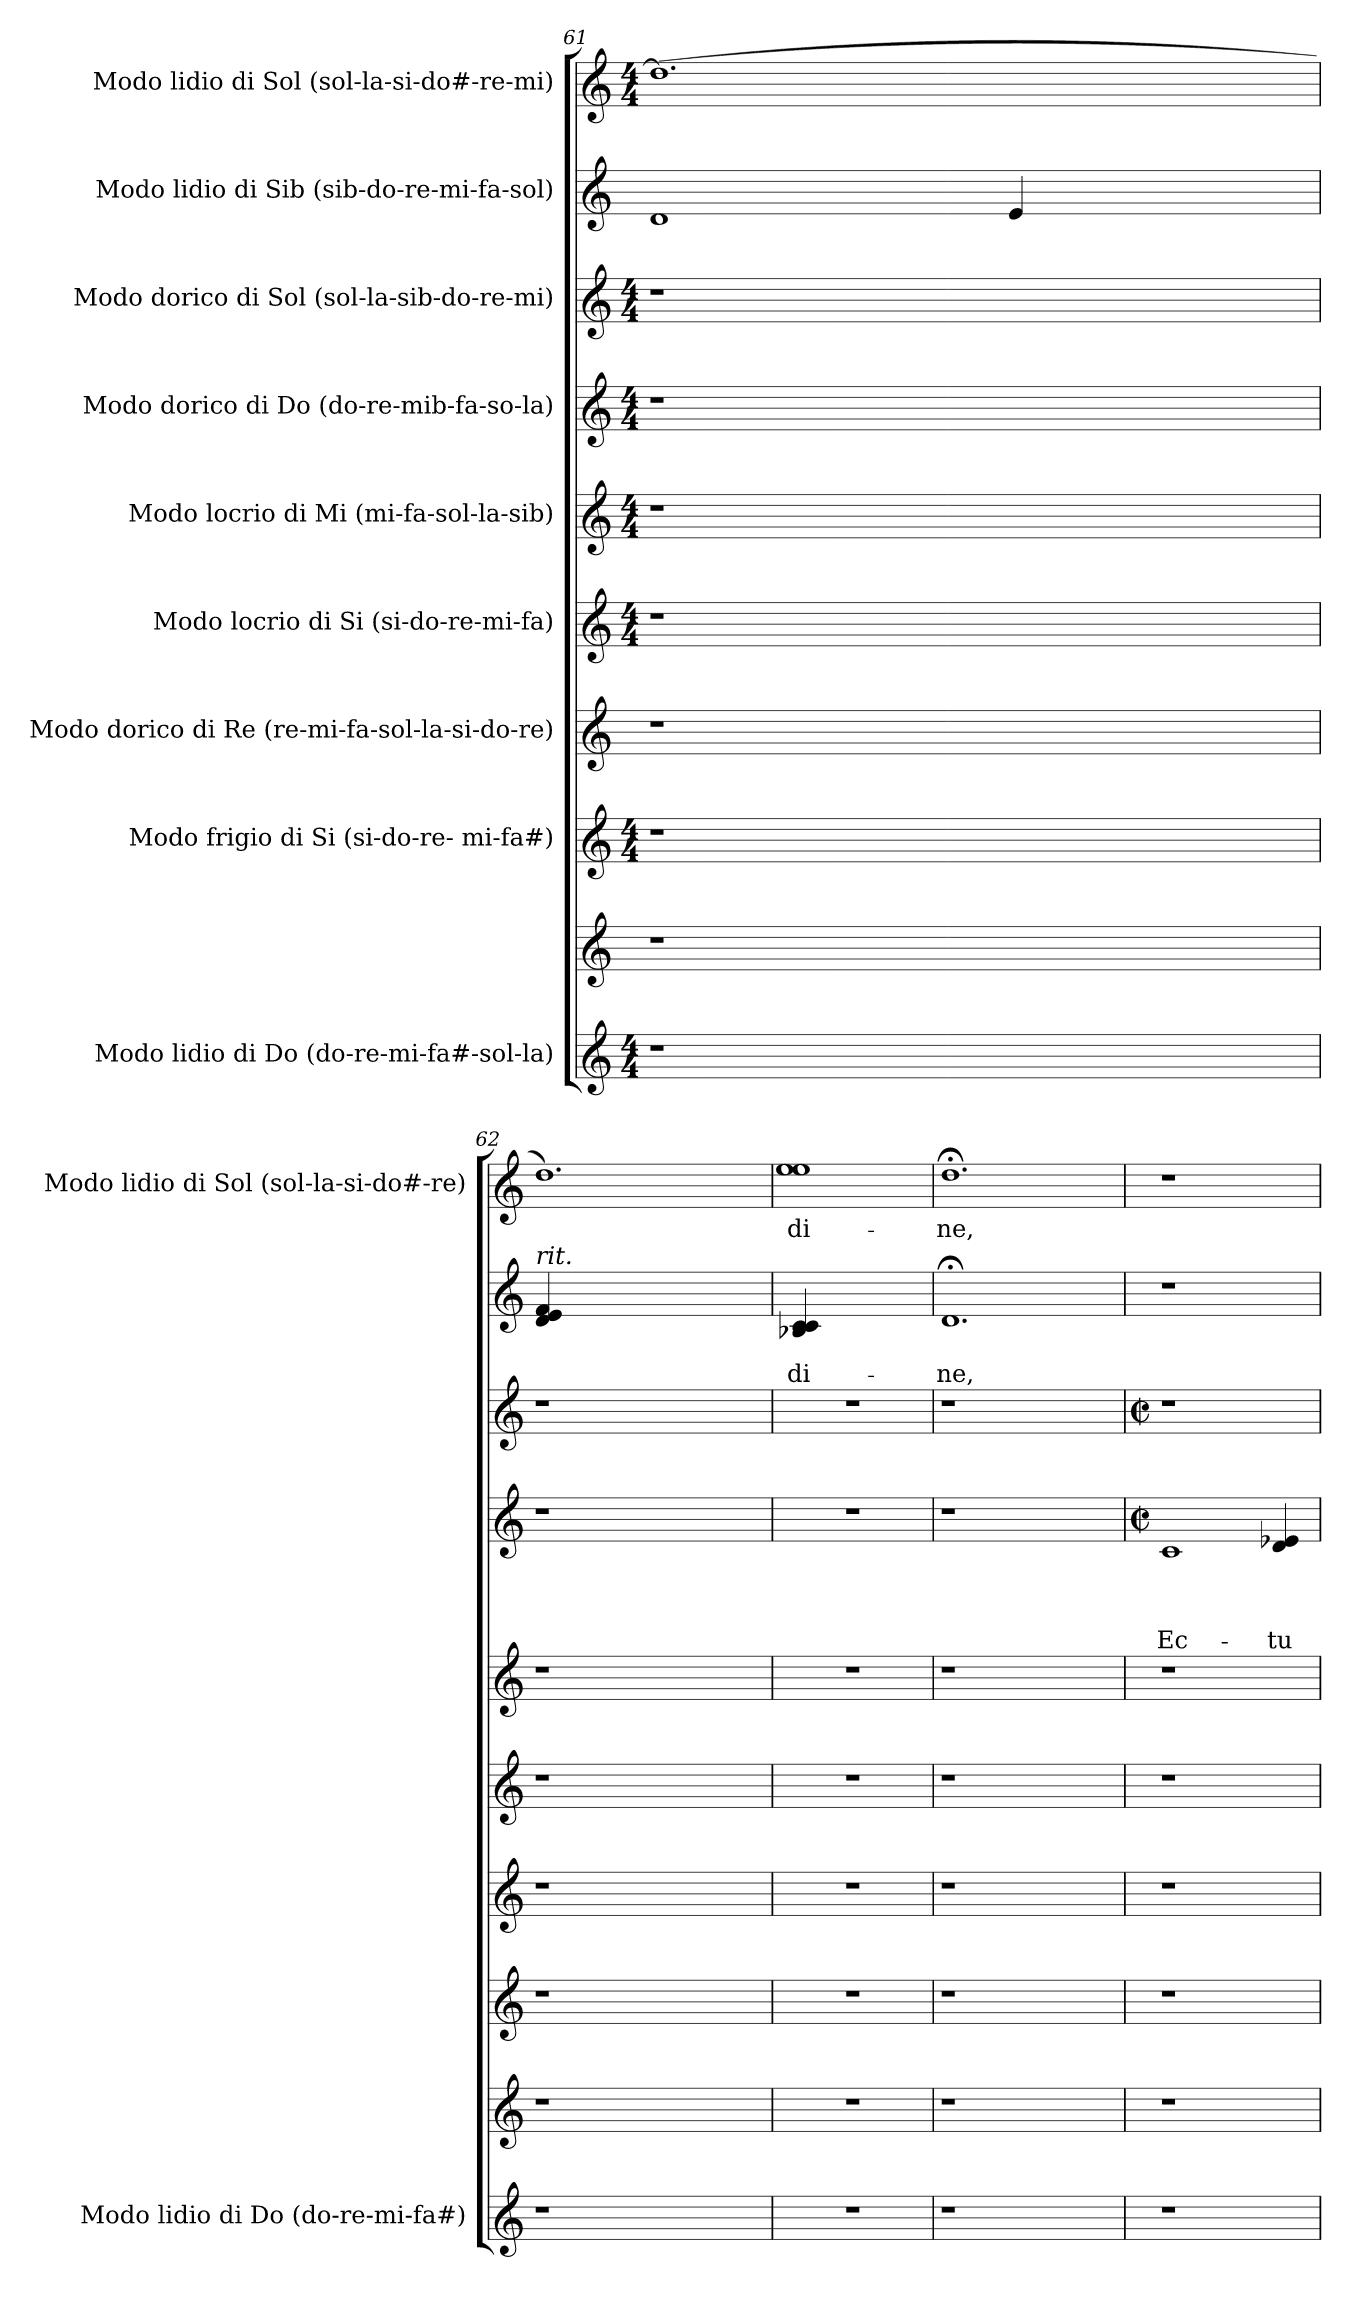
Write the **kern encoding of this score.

**kern	**kern	**kern	**kern	**kern	**kern	**kern	**text	**text	**text	**text	**kern	**kern	**text	**text	**kern	**text
*part10	*part9	*part8	*part7	*part6	*part5	*part4	*part4	*part4	*part4	*part4	*part3	*part2	*part2	*part2	*part1	*part1
*staff10	*staff9	*staff8	*staff7	*staff6	*staff5	*staff4	*staff4	*staff4	*staff4	*staff4	*staff3	*staff2	*staff2	*staff2	*staff1	*staff1
*I"Modo lidio di Do (do-re-mi-fa#-sol-la)	*	*I"Modo frigio di Si (si-do-re- mi-fa#)	*I"Modo dorico di Re (re-mi-fa-sol-la-si-do-re)	*I"Modo locrio di Si (si-do-re-mi-fa)	*I"Modo locrio di Mi (mi-fa-sol-la-sib)	*I"Modo dorico di Do (do-re-mib-fa-so-la)	*	*	*	*	*I"Modo dorico di Sol (sol-la-sib-do-re-mi)	*I"Modo lidio di Sib (sib-do-re-mi-fa-sol)	*	*	*I"Modo lidio di Sol (sol-la-si-do#-re-mi)	*
*I'Modo lidio di Do (do-re-mi-fa#)	*	*	*	*	*	*	*	*	*	*	*	*	*	*	*I'Modo lidio di Sol (sol-la-si-do#-re)	*
*clefG2	*clefG2	*clefG2	*clefG2	*clefG2	*clefG2	*clefG2	*	*	*	*	*clefG2	*clefG2	*	*	*clefG2	*
*k[]	*k[]	*k[]	*k[]	*k[]	*k[]	*k[]	*	*	*	*	*k[]	*k[]	*	*	*k[]	*
*C:	*C:	*C:	*C:	*C:	*C:	*C:	*	*	*	*	*C:	*C:	*	*	*C:	*
*M4/4	*	*M4/4	*	*M4/4	*M4/4	*M4/4	*	*	*	*	*M4/4	*	*	*	*M4/4	*
=61	=61	=61	=61	=61	=61	=61	=61	=61	=61	=61	=61	=61	=61	=61	=61	=61
1r	1r	1r	1r	1r	1r	1r	.	.	.	.	1r	1d	.	.	(>1.dd]	.
2ryy	2ryy	2ryy	2ryy	2ryy	2ryy	2ryy	.	.	.	.	2ryy	4e/	.	.	.	.
.	.	.	.	.	.	.	.	.	.	.	.	4ryy	.	.	.	.
=62	=62	=62	=62	=62	=62	=62	=62	=62	=62	=62	=62	=62	=62	=62	=62	=62
!	!	!	!	!	!	!	!	!	!	!	!	!LO:TX:a:i:t=rit.	!	!	!	!
1r	1r	1r	1r	1r	1r	1r	.	.	.	.	1r	4d/ 4e/ 4f/	.	.	1.dd)	.
.	.	.	.	.	.	.	.	.	.	.	.	1ryy	.	.	.	.
2ryy	2ryy	2ryy	2ryy	2ryy	2ryy	2ryy	.	.	.	.	2ryy	.	.	.	.	.
.	.	.	.	.	.	.	.	.	.	.	.	4ryy	.	.	.	.
=63	=63	=63	=63	=63	=63	=63	=63	=63	=63	=63	=63	=63	=63	=63	=63	=63
!	!	!	!	!	!	!	!	!	!	!	!	!	!	!LO:LY:b	!	!LO:LY:b
1r	1r	1r	1r	1r	1r	1r	.	.	.	.	1r	4B-X/ 4c/ 4c/	.	-di-	1ee 1ee	-di-
.	.	.	.	.	.	.	.	.	.	.	.	2.ryy	.	.	.	.
=64	=64	=64	=64	=64	=64	=64	=64	=64	=64	=64	=64	=64	=64	=64	=64	=64
!	!	!	!	!	!	!	!	!	!	!	!	!	!	!LO:LY:b	!	!LO:LY:b
1r	1r	1r	1r	1r	1r	1r	.	.	.	.	1r	1.d;	.	-ne,	1.dd;<	-ne,
2ryy	2ryy	2ryy	2ryy	2ryy	2ryy	2ryy	.	.	.	.	2ryy	.	.	.	.	.
!!LO:PB:g=z
=65!	=65!	=65!	=65!	=65!	=65!	=65!	=65!	=65!	=65!	=65!	=65!	=65!	=65!	=65!	=65!	=65!
*	*	*	*	*	*	*M2/2	*	*	*	*	*M2/2	*	*	*	*	*
*	*	*	*	*	*	*met(c|)	*	*	*	*	*met(c|)	*	*	*	*	*
!	!	!	!	!	!	!	!	!	!	!LO:LY:b	!LO:N:vis=1	!	!	!	!	!
1r	1r	1r	1r	1r	1r	1c	.	.	.	Ec-	1r	1r	.	.	1r	.
!	!	!	!	!	!	!	!	!	!	!LO:LY:b	!	!	!	!	!	!
4ryy	4ryy	4ryy	4ryy	4ryy	4ryy	4d/ 4e-X/	.	.	.	tu	4ryy	4ryy	.	.	4ryy	.
=	=	=	=	=	=	=	=	=	=	=	=	=	=	=	=	=
*-	*-	*-	*-	*-	*-	*-	*-	*-	*-	*-	*-	*-	*-	*-	*-	*-
